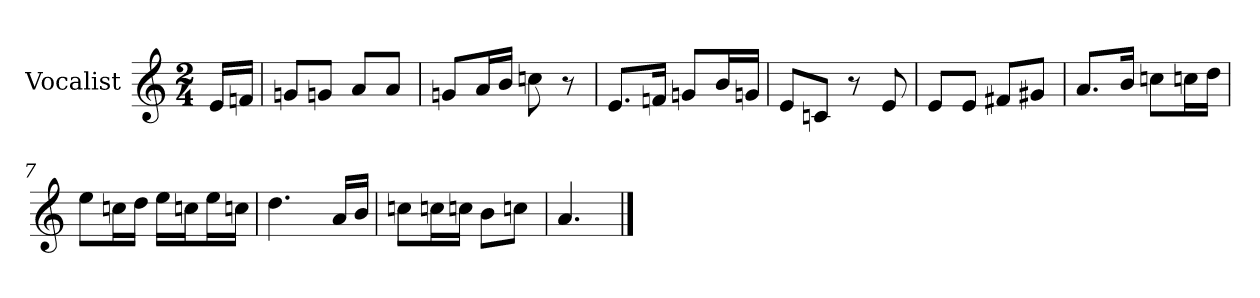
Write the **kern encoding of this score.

**kern
*part1
*staff1
*I"Vocalist
*k[]
*a:
*M2/4
=
16eLL
16fnJJ
=1
8gnL
8gnJ
8aL
8aJ
=2
8gnL
16aL
16bJJ
8ccn
8r
=3
8.eL
16fnJk
8gnL
16bL
16gnJJ
=4
8eL
8cnJ
8r
8e
=5
8eL
8eJ
8f#XL
8g#XJ
=6
8.aL
16bJk
8ccnL
16ccnL
16ddJJ
=7
8eeL
16ccnL
16ddJJ
16eeLL
16ccnJ
16eeL
16ccnJJ
=8
4.dd
16aLL
16bJJ
=9
8ccnL
16ccnL
16ccnJJ
8bL
8ccnJ
=10
4.a
==
*-
